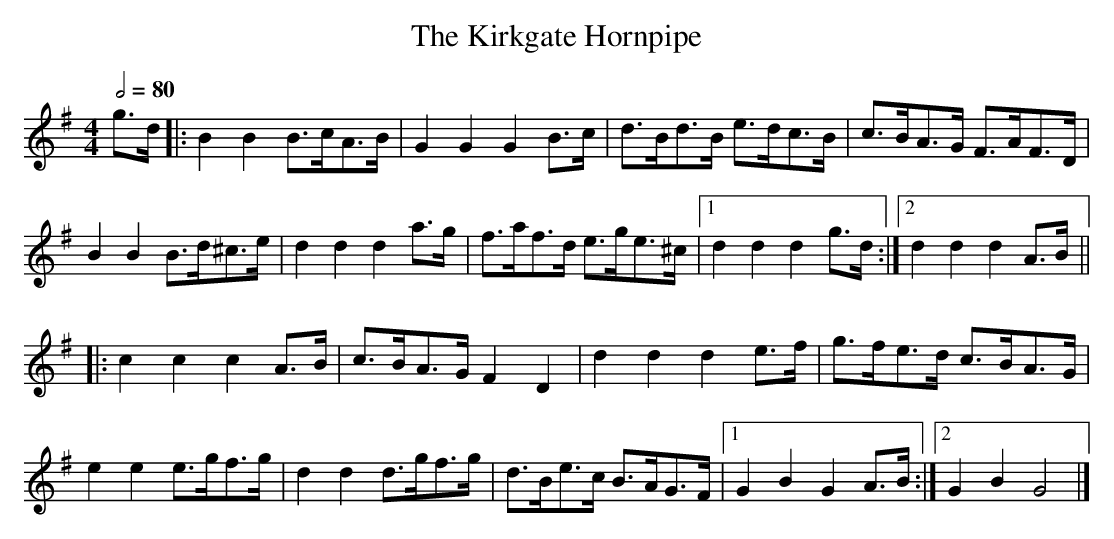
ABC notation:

X:1
T:Kirkgate Hornpipe, The
M:4/4
L:1/8
Q:1/2=80
K:G
g>d|:B2B2B>cA>B|G2G2G2B>c|d>Bd>B e>dc>B|c>BA>G F>AF>D|
B2B2B>d^c>e|d2d2d2a>g|f>af>d e>ge>^c|1d2d2d2g>d:|2d2d2d2A>B||
|:c2c2c2A>B|c>BA>G F2D2|d2d2d2e>f|g>fe>d c>BA>G|
e2e2e>gf>g|d2d2d>gf>g|d>Be>c B>AG>F|1G2B2G2A>B:|2G2B2G4|]
